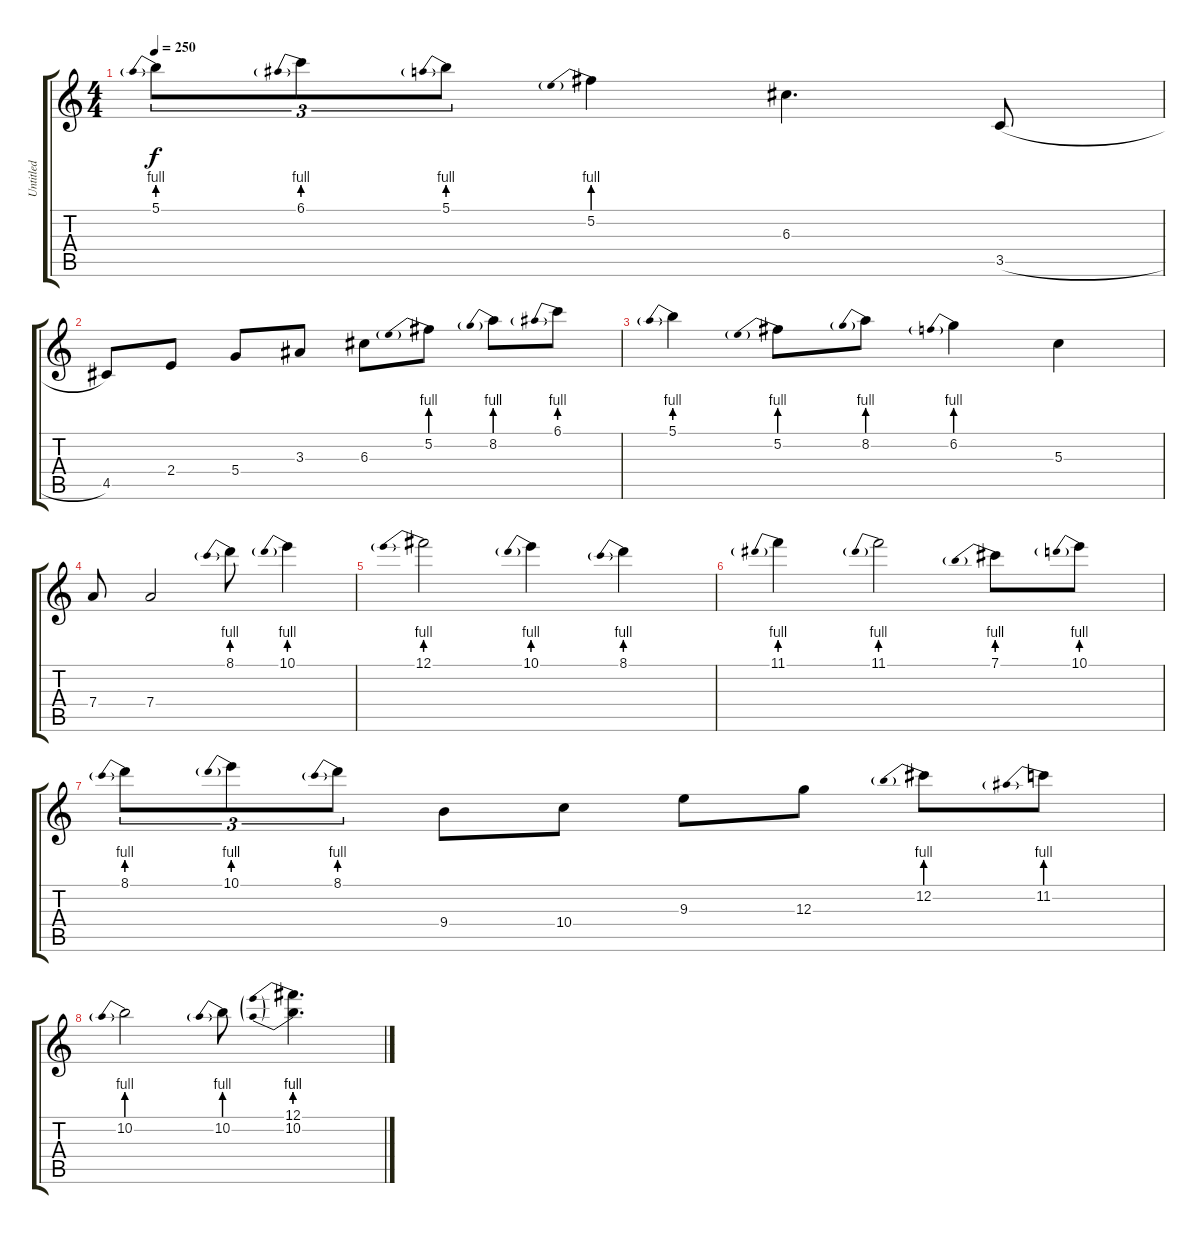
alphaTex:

\track ("Untitled" "Untitled") {instrument acousticguitarsteel}
\staff {score tabs}
\tuning (E4 B3 G3 D3 A2 E2) {hide}
\ts (4 4)
\tempo 250
\clef g2
\ks c
5.1{be (prebend 0 4 60 4)}.8{tu (3 2) dy f} 6.1{be (prebend 0 4 60 4)}.8{tu (3 2)} 5.1{be (prebend 0 4 60 4)}.8{tu (3 2)} 5.2{be (prebend 0 4 60 4)}.4 6.3.4{d} 3.5{h}.8 |
4.5.8 2.4.8 5.4.8 3.3.8 6.3.8 5.2{be (prebend 0 4 60 4)}.8 8.2{be (prebend 0 4 60 4)}.8 6.1{be (prebend 0 4 60 4)}.8 |
5.1{be (prebend 0 4 60 4)}.4 5.2{be (prebend 0 4 60 4)}.8 8.2{be (prebend 0 4 60 4)}.8 6.2{be (prebend 0 4 60 4)}.4 5.3.4 |
7.4.8 7.4.2 8.1{be (prebend 0 4 60 4)}.8 10.1{be (prebend 0 4 60 4)}.4 |
12.1{be (prebend 0 4 60 4)}.2 10.1{be (prebend 0 4 60 4)}.4 8.1{be (prebend 0 4 60 4)}.4 |
11.1{be (prebend 0 4 60 4)}.4 11.1{be (prebend 0 4 60 4)}.2 7.1{be (prebend 0 4 60 4)}.8 10.1{be (prebend 0 4 60 4)}.8 |
8.1{be (prebend 0 4 60 4)}.8{tu (3 2)} 10.1{be (prebend 0 4 60 4)}.8{tu (3 2)} 8.1{be (prebend 0 4 60 4)}.8{tu (3 2)} 9.4.8 10.4.8 9.3.8 12.3.8 12.2{be (prebend 0 4 60 4)}.8 11.2{be (prebend 0 4 60 4)}.8 |
10.2{be (prebend 0 4 60 4)}.2 10.2{be (prebend 0 4 60 4)}.8 (12.1{be (prebend 0 4 60 4)} 10.2{be (prebend 0 4 60 4)}).4{d}
